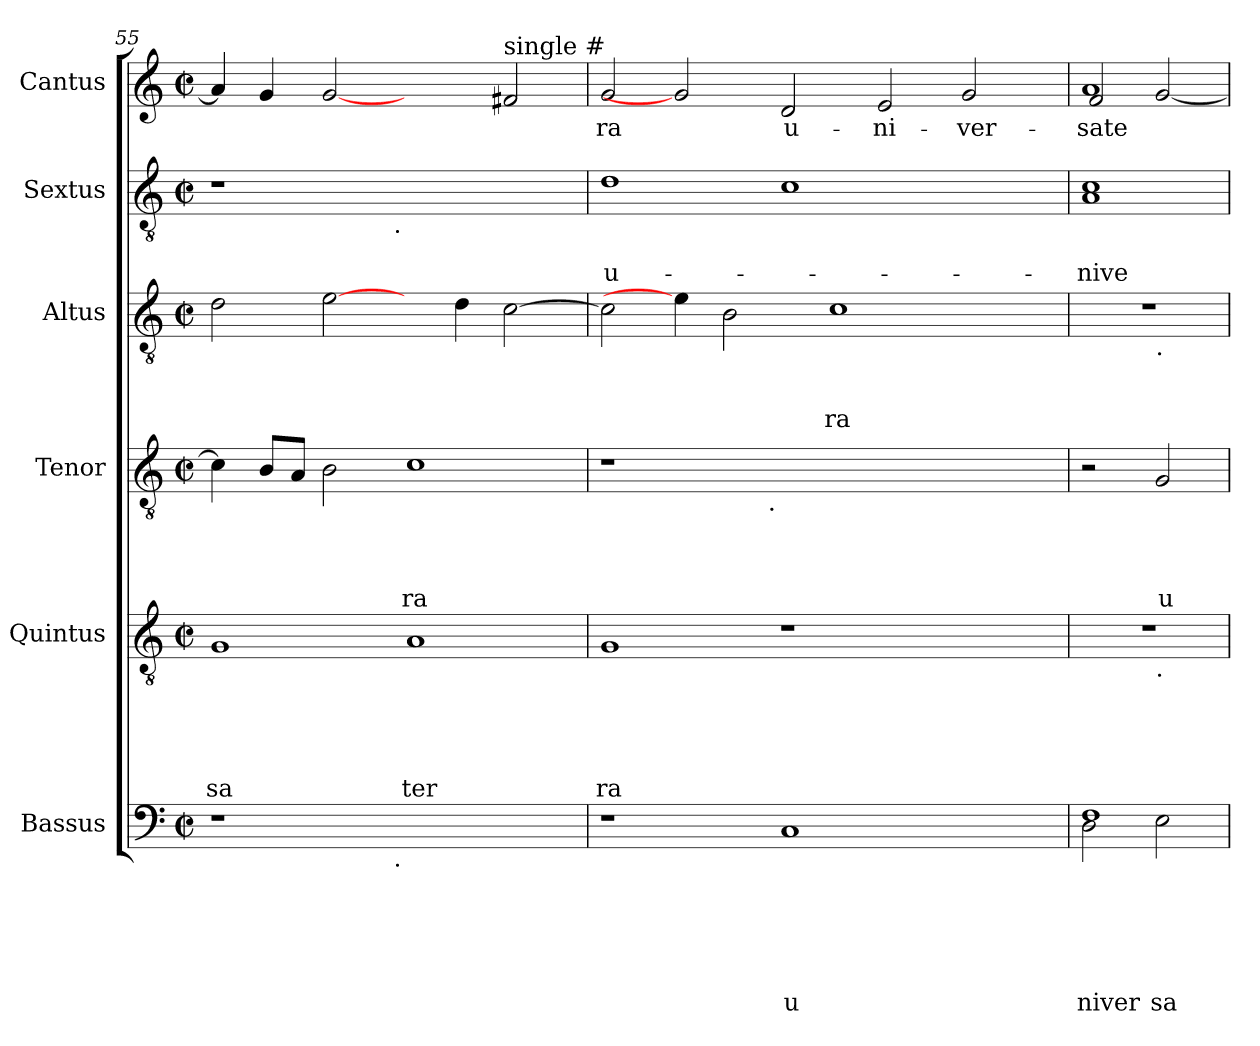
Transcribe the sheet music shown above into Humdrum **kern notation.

**kern	**text	**text	**text	**text	**text	**text	**kern	**text	**text	**text	**text	**text	**kern	**text	**text	**text	**text	**kern	**text	**text	**text	**kern	**text	**text	**kern	**text
*part6	*part6	*part6	*part6	*part6	*part6	*part6	*part5	*part5	*part5	*part5	*part5	*part5	*part4	*part4	*part4	*part4	*part4	*part3	*part3	*part3	*part3	*part2	*part2	*part2	*part1	*part1
*staff6	*staff6	*staff6	*staff6	*staff6	*staff6	*staff6	*staff5	*staff5	*staff5	*staff5	*staff5	*staff5	*staff4	*staff4	*staff4	*staff4	*staff4	*staff3	*staff3	*staff3	*staff3	*staff2	*staff2	*staff2	*staff1	*staff1
*I"Bassus	*	*	*	*	*	*	*I"Quintus	*	*	*	*	*	*I"Tenor	*	*	*	*	*I"Altus	*	*	*	*I"Sextus	*	*	*I"Cantus	*
*clefF4	*	*	*	*	*	*	*clefGv2	*	*	*	*	*	*clefGv2	*	*	*	*	*clefGv2	*	*	*	*clefGv2	*	*	*clefG2	*
*k[]	*	*	*	*	*	*	*k[]	*	*	*	*	*	*k[]	*	*	*	*	*k[]	*	*	*	*k[]	*	*	*k[]	*
*C:	*	*	*	*	*	*	*C:	*	*	*	*	*	*C:	*	*	*	*	*C:	*	*	*	*C:	*	*	*C:	*
*M2/2	*	*	*	*	*	*	*M2/2	*	*	*	*	*	*M2/2	*	*	*	*	*M2/2	*	*	*	*M2/2	*	*	*M2/2	*
*met(c|)	*	*	*	*	*	*	*met(c|)	*	*	*	*	*	*met(c|)	*	*	*	*	*met(c|)	*	*	*	*met(c|)	*	*	*met(c|)	*
=55	=55	=55	=55	=55	=55	=55	=55	=55	=55	=55	=55	=55	=55	=55	=55	=55	=55	=55	=55	=55	=55	=55	=55	=55	=55	=55
!	!	!	!	!	!	!	!	!	!	!	!	!LO:LY:b	!	!	!	!	!	!	!	!	!	!	!	!	!	!
*^	*	*	*	*	*	*	*	*	*	*	*	*	*	*	*	*	*	*	*	*	*	*^	*	*	*	*
1r	2ryy	.	.	.	.	.	.	1G	.	.	.	.	sa	4c\]	.	.	.	.	2d\	.	.	.	1r	2ryy	.	.	4a/]	.
.	.	.	.	.	.	.	.	.	.	.	.	.	.	8B/L	.	.	.	.	.	.	.	.	.	.	.	.	4g/	.
.	.	.	.	.	.	.	.	.	.	.	.	.	.	8A/J	.	.	.	.	.	.	.	.	.	.	.	.	.	.
.	4...ryy	.	.	.	.	.	.	.	.	.	.	.	.	2B\	.	.	.	.	[2e\	.	.	.	.	4...ryy	.	.	[2g	.
!	!	!	!	!	!	!	!	!	!	!	!	!	!	!	!	!	!	!	!	!	!	!	!	!LO:TX:b:t=.	!	!	!	!
!	!LO:TX:b:t=.	!	!	!	!	!	!	!	!	!	!	!	!	!	!	!	!	!	!	!	!	!	!	!	!	!	!	!
.	1ryy	.	.	.	.	.	.	.	.	.	.	.	.	.	.	.	.	.	.	.	.	.	.	1ryy	.	.	.	.
!	!	!	!	!	!	!	!	!	!	!	!	!	!LO:LY:b	!	!	!	!	!LO:LY:b	!	!	!	!	!	!	!	!	!	!
1ryy	.	.	.	.	.	.	.	1A	.	.	.	.	ter	1c	.	.	.	ra	4ryy	.	.	.	1ryy	.	.	.	2ryy	.
.	.	.	.	.	.	.	.	.	.	.	.	.	.	.	.	.	.	.	4d\	.	.	.	.	.	.	.	.	.
!	!	!	!	!	!	!	!	!	!	!	!	!	!	!	!	!	!	!	!	!	!	!	!	!	!	!	!LO:TX:a:t=single #	!
.	.	.	.	.	.	.	.	.	.	.	.	.	.	.	.	.	.	.	[>2c\	.	.	.	.	.	.	.	2f#/	.
.	32ryy	.	.	.	.	.	.	.	.	.	.	.	.	.	.	.	.	.	.	.	.	.	.	32ryy	.	.	.	.
=56	=56	=56	=56	=56	=56	=56	=56	=56	=56	=56	=56	=56	=56	=56	=56	=56	=56	=56	=56	=56	=56	=56	=56	=56	=56	=56	=56	=56
!	!	!	!	!	!	!	!	!	!	!	!	!	!LO:LY:b	!	!	!	!	!	!	!	!	!	!	!	!	!LO:LY:b	!	!LO:LY:b
*v	*v	*	*	*	*	*	*	*	*	*	*	*	*	*^	*	*	*	*	*	*	*	*	*v	*v	*	*	*	*
1r	.	.	.	.	.	.	1G	.	.	.	.	ra	1r	2ryy	.	.	.	.	2c\]	.	.	.	1d	.	u-	2g/	-ra
.	.	.	.	.	.	.	.	.	.	.	.	.	.	4...ryy	.	.	.	.	4e\]	.	.	.	.	.	.	2g]	.
.	.	.	.	.	.	.	.	.	.	.	.	.	.	.	.	.	.	.	2B\	.	.	.	.	.	.	.	.
!	!	!	!	!	!	!	!	!	!	!	!	!	!	!LO:TX:b:t=.	!	!	!	!	!	!	!	!	!	!	!	!	!
.	.	.	.	.	.	.	.	.	.	.	.	.	.	1ryy	.	.	.	.	.	.	.	.	.	.	.	.	.
!	!	!	!	!	!	!LO:LY:b	!	!	!	!	!	!	!	!	!	!	!	!	!	!	!	!	!	!	!	!	!LO:LY:b
1C	.	.	.	.	.	u	1r	.	.	.	.	.	1.ryy	.	.	.	.	.	.	.	.	.	1c	.	.	2d/	u-
!	!	!	!	!	!	!	!	!	!	!	!	!	!	!	!	!	!	!	!	!	!	!LO:LY:b	!	!	!	!	!
.	.	.	.	.	.	.	.	.	.	.	.	.	.	.	.	.	.	.	1c	.	.	-ra	.	.	.	.	.
!	!	!	!	!	!	!	!	!	!	!	!	!	!	!	!	!	!	!	!	!	!	!	!	!	!	!	!LO:LY:b
.	.	.	.	.	.	.	.	.	.	.	.	.	.	.	.	.	.	.	.	.	.	.	.	.	.	2e/	-ni-
.	.	.	.	.	.	.	.	.	.	.	.	.	.	2ryy	.	.	.	.	.	.	.	.	.	.	.	.	.
!	!	!	!	!	!	!	!	!	!	!	!	!	!	!	!	!	!	!	!	!	!	!	!	!	!	!	!LO:LY:b
2ryy	.	.	.	.	.	.	2ryy	.	.	.	.	.	.	.	.	.	.	.	.	.	.	.	2ryy	.	.	2g/	-ver-
.	.	.	.	.	.	.	.	.	.	.	.	.	.	.	.	.	.	.	4ryy	.	.	.	.	.	.	.	.
.	.	.	.	.	.	.	.	.	.	.	.	.	.	32ryy	.	.	.	.	.	.	.	.	.	.	.	.	.
=57	=57	=57	=57	=57	=57	=57	=57	=57	=57	=57	=57	=57	=57	=57	=57	=57	=57	=57	=57	=57	=57	=57	=57	=57	=57	=57	=57
*^	*	*	*	*	*	*	*	*	*	*	*	*	*	*	*	*	*	*	*	*	*	*	*	*	*	*	*
!	!	!	!	!	!	!	!LO:LY:b	!	!	!	!	!	!	!	!	!	!	!	!	!	!	!	!	!	!	!LO:LY:b	!	!LO:LY:b
*	*	*	*	*	*	*	*	*^	*	*	*	*	*	*v	*v	*	*	*	*	*^	*	*	*	*	*	*	*^	*
1F	2D\	.	.	.	.	.	niver	1r	2ryy	.	.	.	.	.	2r	.	.	.	.	1r	2ryy	.	.	.	1A 1c	.	-nive-	1a	2f/	-sate
!	!	!	!	!	!	!	!	!	!	!	!	!	!	!	!	!	!	!	!	!	!LO:TX:b:t=.	!	!	!	!	!	!	!	!	!
!	!	!	!	!	!	!	!	!	!LO:TX:b:t=.	!	!	!	!	!	!	!	!	!	!	!	!	!	!	!	!	!	!	!	!	!
!	!	!	!	!	!	!	!LO:LY:b	!	!	!	!	!	!	!	!	!	!	!	!LO:LY:b	!	!	!	!	!	!	!	!	!	!	!
.	2E\	.	.	.	.	.	sa	.	2ryy	.	.	.	.	.	2G/	.	.	.	u	.	2ryy	.	.	.	.	.	.	.	[<2g/	.
*v	*v	*	*	*	*	*	*	*	*	*	*	*	*	*	*	*	*	*	*	*v	*v	*	*	*	*	*	*	*v	*v	*
*	*	*	*	*	*	*	*v	*v	*	*	*	*	*	*	*	*	*	*	*	*	*	*	*	*	*	*	*
=	=	=	=	=	=	=	=	=	=	=	=	=	=	=	=	=	=	=	=	=	=	=	=	=	=	=
*-	*-	*-	*-	*-	*-	*-	*-	*-	*-	*-	*-	*-	*-	*-	*-	*-	*-	*-	*-	*-	*-	*-	*-	*-	*-	*-
